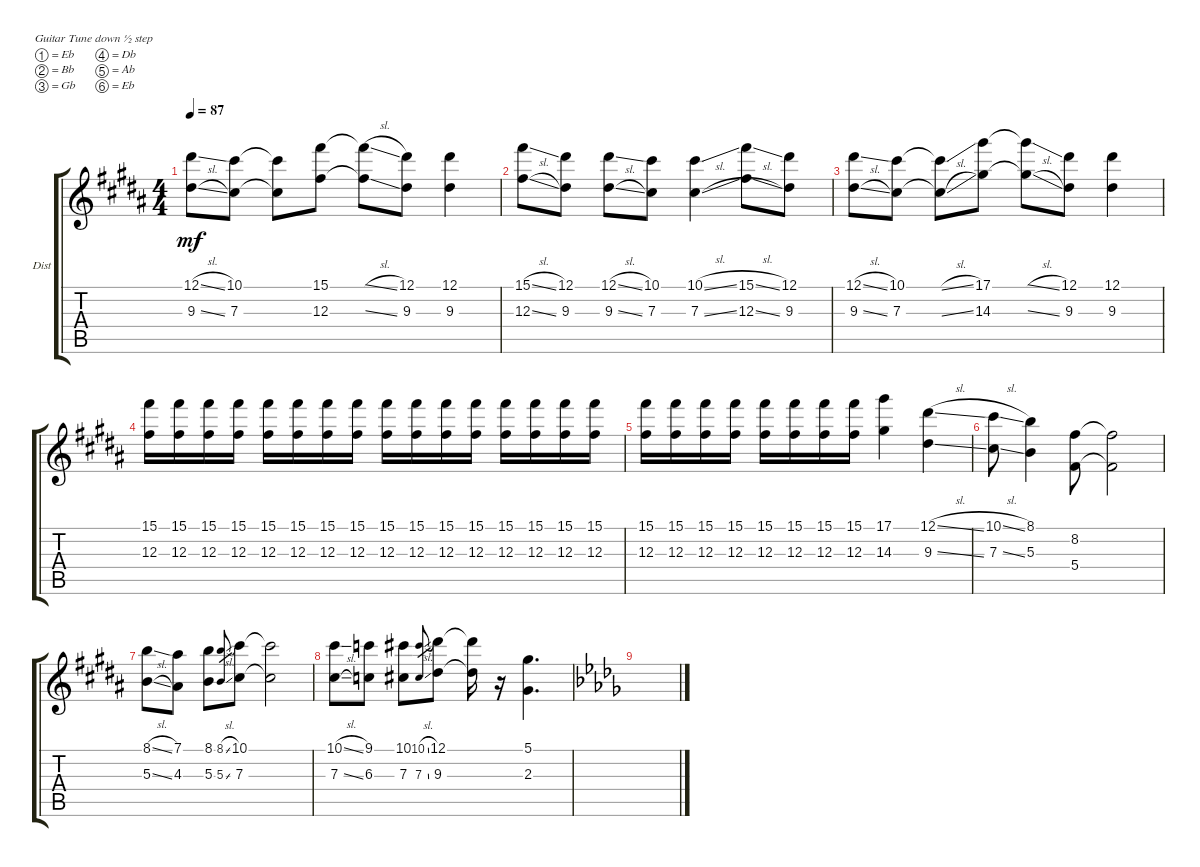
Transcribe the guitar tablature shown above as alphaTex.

\bracketExtendMode groupsimilarinstruments
\firstSystemTrackNameOrientation horizontal
\otherSystemsTrackNameOrientation horizontal
\track ("E-Guitar (Distortion)(Main Lead)" "Dist") {multiBarRest instrument distortionguitar}
\staff {score tabs}
\tuning (Eb4 Bb3 Gb3 Db3 Ab2 Eb2)
\ts (4 4)
\tempo 87
\clef g2
\ks b
(12.1{sl} 9.3{sl}).8{dy mf} (10.1 7.3).8 (10.1{t} 7.3{t}).8 (15.1 12.3).8 (12.3{sl t} 15.1{sl t}).8 (12.1 9.3).8 (9.3 12.1).4 |
(15.1{sl} 12.3{sl}).8 (12.1 9.3).8 (12.1{sl} 9.3{sl}).8 (10.1 7.3).8 (10.1{sl} 7.3{sl}).4 (15.1{sl} 12.3{sl}).8 (12.1 9.3).8 |
(12.1{sl} 9.3{sl}).8 (10.1 7.3).8 (10.1{sl t} 7.3{sl t}).8 (17.1 14.3).8 (17.1{sl t} 14.3{sl t}).8 (12.1 9.3).8 (12.1 9.3).4 |
(12.3 15.1).16 (12.3 15.1).16 (15.1 12.3).16 (15.1 12.3).16 (15.1 12.3).16 (15.1 12.3).16 (15.1 12.3).16 (15.1 12.3).16 (15.1 12.3).16 (15.1 12.3).16 (15.1 12.3).16 (15.1 12.3).16 (15.1 12.3).16 (15.1 12.3).16 (15.1 12.3).16 (15.1 12.3).16 |
(15.1 12.3).16 (15.1 12.3).16 (15.1 12.3).16 (15.1 12.3).16 (15.1 12.3).16 (15.1 12.3).16 (15.1 12.3).16 (15.1 12.3).16 (17.1 14.3).4 (9.3{sl} 12.1{sl}).4 |
(10.1{sl} 7.3{sl}).8 (8.1 5.3).4 (8.2 5.4).8 (8.2{t} 5.4{t}).2 |
(8.1{sl} 5.3{sl}).8 (4.3 7.1).8 (8.1 5.3).8 (5.3{sl} 8.1{sl}).8{gr} (10.1 7.3).8 (10.1{t} 7.3{t}).2 |
(10.1{sl} 7.3{sl}).8 (6.3 9.1).8 (10.1 7.3).8 (7.3{sl} 10.1{sl}).8{gr} (12.1 9.3).8 (12.1{t} 9.3{t}).16 r.16 (2.3 5.1).4{d} |
\ks db
